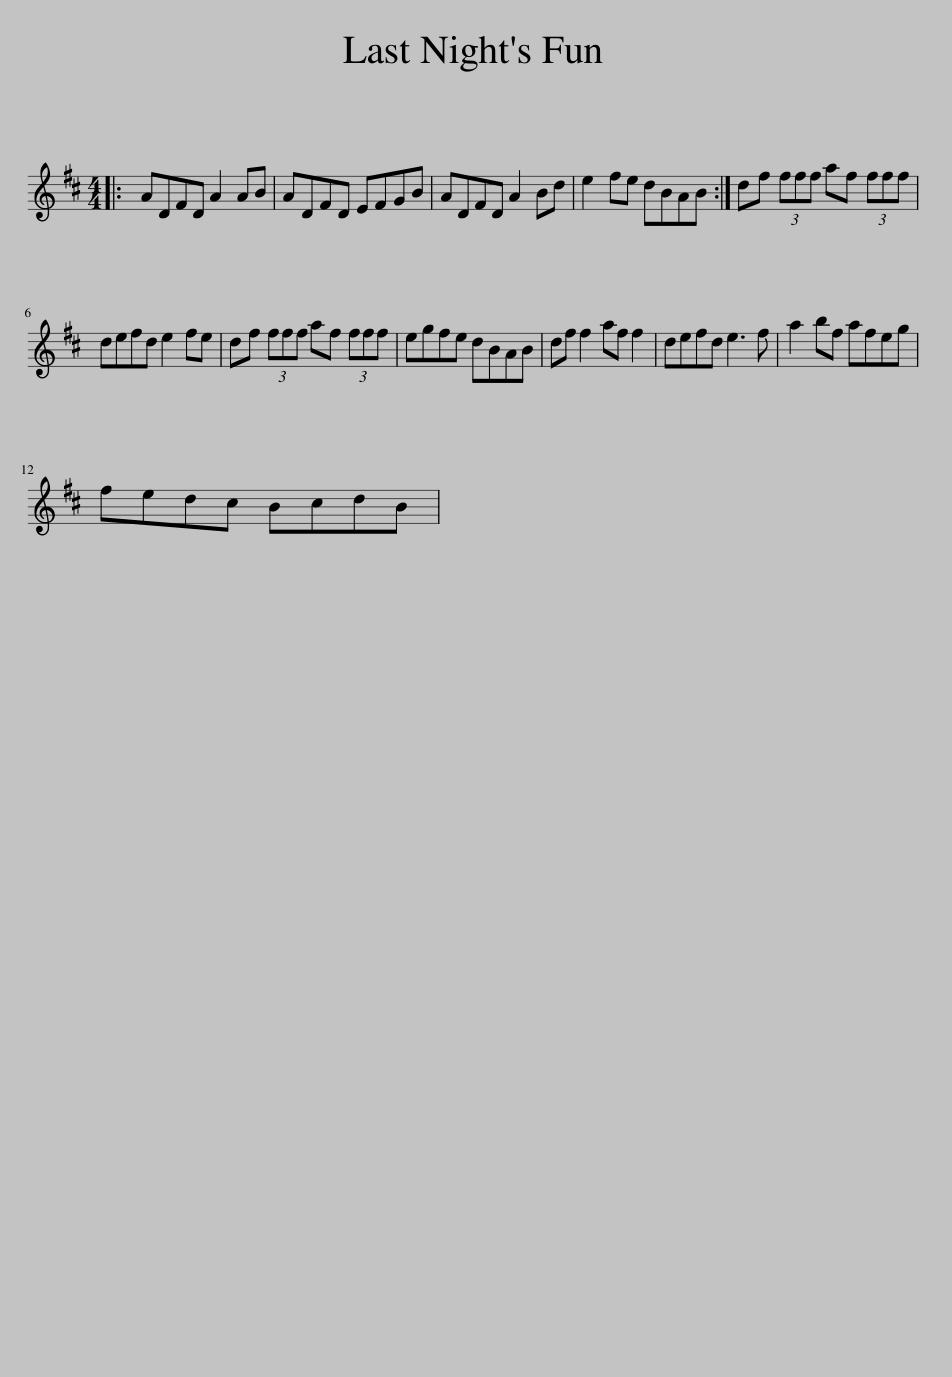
X:1
L:1/8
M:4/4
I:linebreak $
K:D
V:1 treble
V:1
|: ADFD A2 AB | ADFD EFGB | ADFD A2 Bd | e2 fe dBAB :| df (3fff af (3fff |$ %5
 defd e2 fe | df (3fff af (3fff | egfe dBAB | df f2 af f2 | defd e3 f | %10
 a2 bf afeg |$ fedc BcdB | %12
